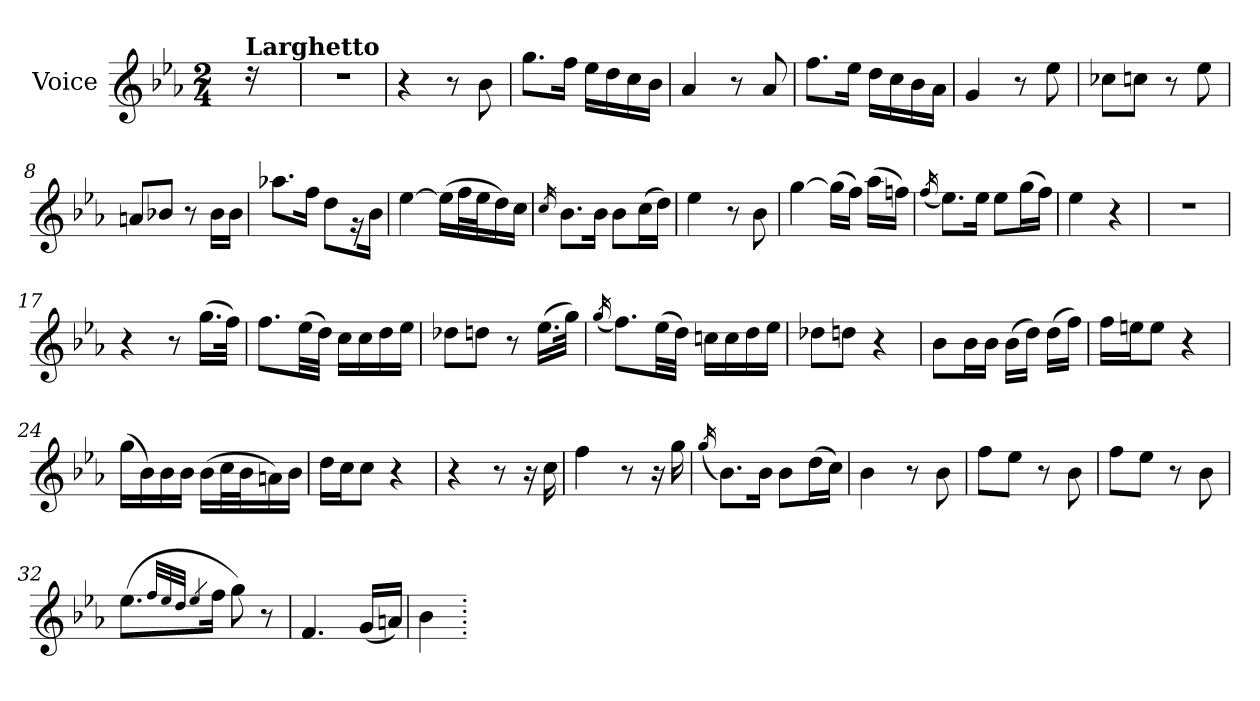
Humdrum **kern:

**kern
*part1
*staff1
*I"Voice
*I'V
*clefG2
*k[b-e-a-]
*M2/4
*MM36
=
!LO:TX:a:B:t=Larghetto
16rdd
=1
2r
=2
4r
8r
8b-\
=3
8.gg\L
16ff\Jk
16ee-\LL
16dd\
16cc\
16b-\JJ
=4
4a-/
8r
8a-/
=5
8.ff\L
16ee-\Jk
16dd\LL
16cc\
16b-\
16a-\JJ
=6
4g/
8r
8ee-\
=7
8cc-Xi\L
8cc\J
8r
8ee-\
!!LO:LB:g=z
=8
8an/L
8b-X/J
8r
16b-\LL
16b-\JJ
=9
8.aa-X\L
16ff\Jk
8dd\L
16rg
16b-\Jk
=10
[4ee-\
(>16ee-\LL]
32ff\L
32ee-\J
16dd\)
16cc\JJ
=11
16qcc/
8.b-\L
16b-\Jk
8b-\L
(>16cc\L
16dd\JJ)
=12
4ee-\
8r
8b-\
=13
[4gg\
(>16gg\LL]
16ff\JJ)
(>16aa-\LL
16ffn\JJ)
=14
(<16qff/
8.ee-\L)
16ee-\Jk
8ee-\L
(>16gg\L
16ff\JJ)
!!LO:LB:g=z
=15
4ee-\
4r
=16
2r
=17
4r
8r
(>16.gg\LL
32ff\JJk)
=18
8.ff\L
(>32ee-\LL
32dd\JJJ)
16cc\LL
16cc\
16dd\
16ee-\JJ
=19
8dd-Xi\L
8dd\J
8r
(>16.ee-\LL
32gg\JJk)
=20
(<16qgg/
8.ff\L)
(>32ee-\LL
32dd\JJJ)
16ccn\LL
16cc\
16dd\
16ee-\JJ
=21
8dd-Xi\L
8dd\J
4r
!!LO:LB:g=z
=22
8b-\L
16b-\L
16b-\JJ
(>16b-\LL
16dd\JJ)
(>16dd\LL
16ff\JJ)
=23
16ff\LL
16een\J
8ee\J
4r
=24
(>16gg\LL
16b-\)
16b-\
16b-\JJ
(>16b-\LL
32cc\L
32b-\J
16an\)
16b-\JJ
=25
16dd\LL
16cc\J
8cc\J
4r
=26
4r
8r
16r
16cc\
!!LO:LB:g=z
=27
4ff\
8r
16r
16gg\
=28
(<16qgg/
8.b-\L)
16b-\Jk
8b-\L
(>16dd\L
16cc\JJ)
=29
4b-\
8r
8b-\
=30
8ff\L
8ee-\J
8r
8b-\
=31
8ff\L
8ee-\J
8r
8b-\
=32
(>8.ee-\L
32qff/LLL
32qee-/
32qdd/JJJ
4qee-/
16ff\Jk
8gg\)
8r
=33
4.f/
(<16g/LL
16an/JJ)
=34
4b-\
=.
*-
